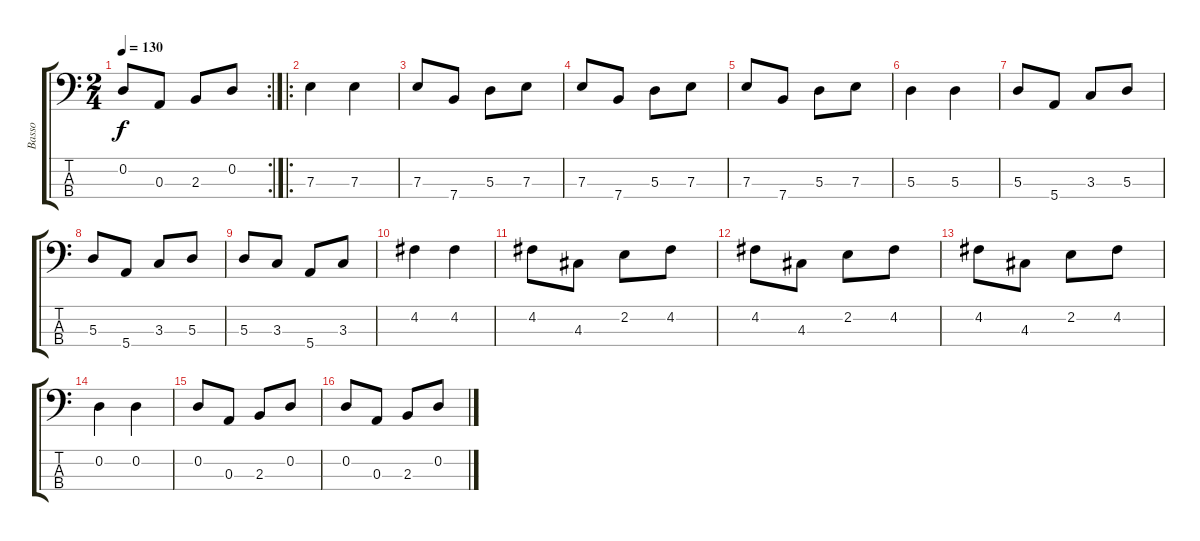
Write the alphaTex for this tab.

\track ("Basso" "Basso") {instrument electricbassfinger}
\staff {score tabs}
\tuning (G2 D2 A1 E1) {hide}
\rc 2
\ts (2 4)
\tempo 130
\clef f4
\ks c
0.2.8{dy f} 0.3.8 2.3.8 0.2.8 |
\ro
7.3.4 7.3.4 |
7.3.8 7.4.8 5.3.8 7.3.8 |
7.3.8 7.4.8 5.3.8 7.3.8 |
7.3.8 7.4.8 5.3.8 7.3.8 |
5.3.4 5.3.4 |
5.3.8 5.4.8 3.3.8 5.3.8 |
5.3.8 5.4.8 3.3.8 5.3.8 |
5.3.8 3.3.8 5.4.8 3.3.8 |
4.2.4 4.2.4 |
4.2.8 4.3.8 2.2.8 4.2.8 |
4.2.8 4.3.8 2.2.8 4.2.8 |
4.2.8 4.3.8 2.2.8 4.2.8 |
0.2.4 0.2.4 |
0.2.8 0.3.8 2.3.8 0.2.8 |
0.2.8 0.3.8 2.3.8 0.2.8
